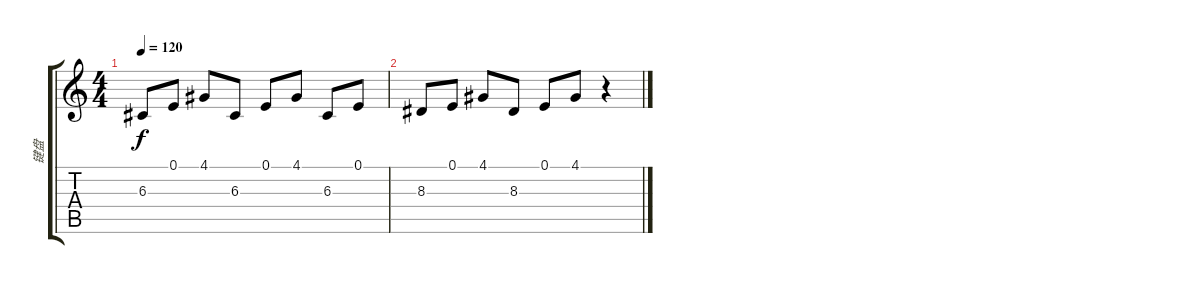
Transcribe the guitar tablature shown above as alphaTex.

\track ("键盘" "键盘") {instrument vibraphone}
\staff {score tabs}
\tuning (E4 B3 G3 D3 A2 E2) {hide}
\ts (4 4)
\tempo 120
\clef g2
\ks c
6.3.8{dy f} 0.1.8 4.1.8 6.3.8 0.1.8 4.1.8 6.3.8 0.1.8 |
8.3.8 0.1.8 4.1.8 8.3.8 0.1.8 4.1.8 r.4
